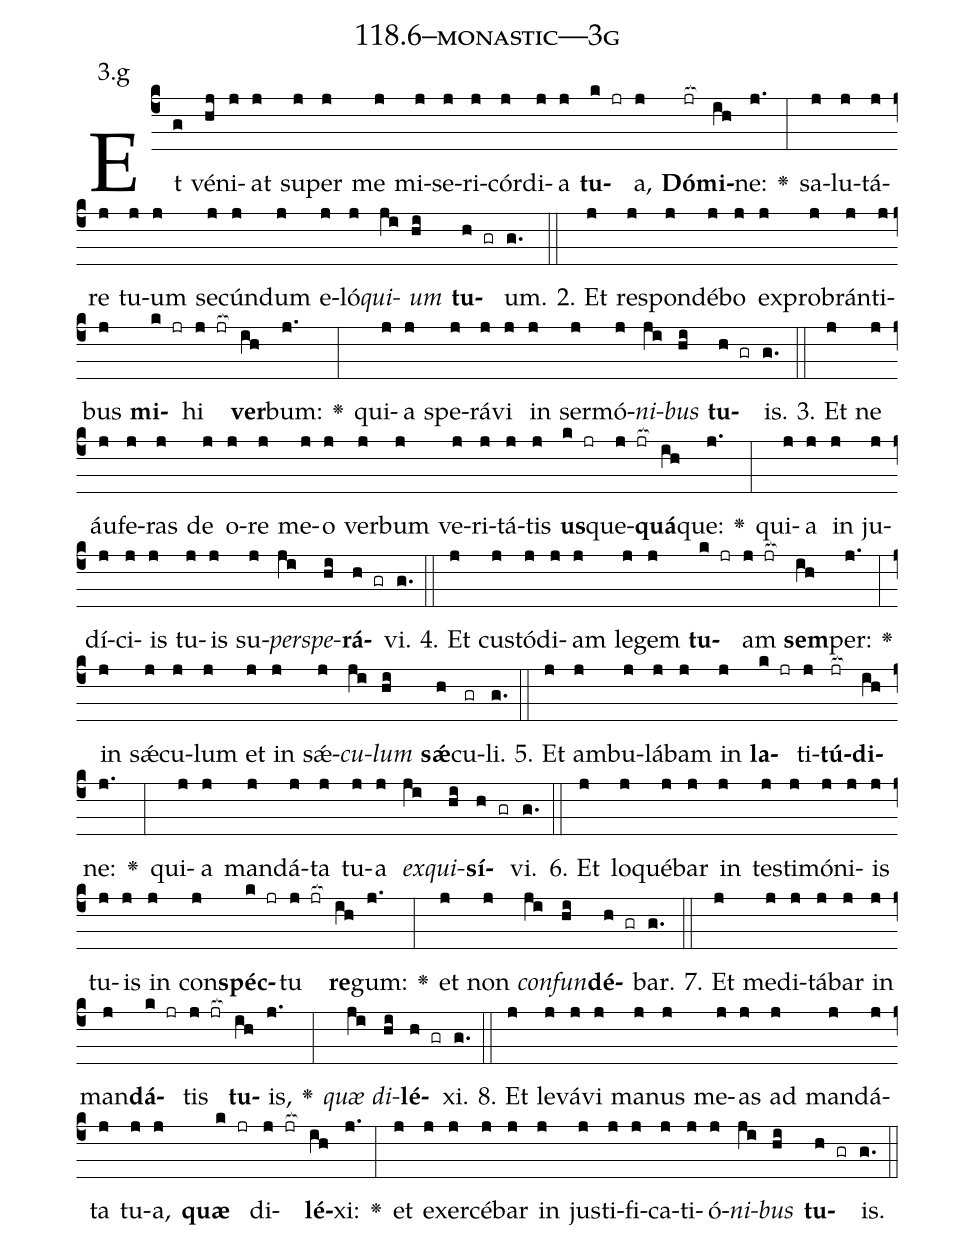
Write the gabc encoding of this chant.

name: 118.6--monastic---3g;
annotation: 3.g;
%%
(c4)Et(g) vé(hj)ni(j)at(j) su(j)per(j) me(j) mi(j)se(j)ri(j)cór(j)di(j)a(j) <b>tu</b>(k jr)a,(j) <b>Dó</b>(jr[ocb:1{])<b>mi</b>(ih[ocb:0}])ne:(j.) <v>\greheightstar</v>(:) sa(j)lu(j)tá(j)re(j) tu(j)um(j) se(j)cún(j)dum(j) e(j)ló(j)<i>qui</i>(ji)<i>um</i>(hi) <b>tu</b>(h gr)um.(g.) (::)
2. Et(j) re(j)spon(j)dé(j)bo(j) ex(j)pro(j)brán(j)ti(j)bus(j) <b>mi</b>(k jr)hi(j jr[ocb:1{]) <b>ver</b>(ih[ocb:0}])bum:(j.) <v>\greheightstar</v>(:) qui(j)a(j) spe(j)rá(j)vi(j) in(j) ser(j)mó(j)<i>ni</i>(ji)<i>bus</i>(hi) <b>tu</b>(h gr)is.(g.) (::)
3. Et(j) ne(j) áu(j)fe(j)ras(j) de(j) o(j)re(j) me(j)o(j) ver(j)bum(j) ve(j)ri(j)tá(j)tis(j) <b>us</b>(k jr)que(j jr[ocb:1{])<b>quá</b>(ih[ocb:0}])que:(j.) <v>\greheightstar</v>(:) qui(j)a(j) in(j) ju(j)dí(j)ci(j)is(j) tu(j)is(j) su(j)<i>per</i>(ji)<i>spe</i>(hi)<b>rá</b>(h gr)vi.(g.) (::)
4. Et(j) cus(j)tó(j)di(j)am(j) le(j)gem(j) <b>tu</b>(k jr)am(j jr[ocb:1{]) <b>sem</b>(ih[ocb:0}])per:(j.) <v>\greheightstar</v>(:) in(j) sǽ(j)cu(j)lum(j) et(j) in(j) sǽ(j)<i>cu</i>(ji)<i>lum</i>(hi) <b>sǽ</b>(h)cu(gr)li.(g.) (::)
5. Et(j) am(j)bu(j)lá(j)bam(j) in(j) <b>la</b>(k jr)ti(j)<b>tú</b>(jr[ocb:1{])<b>di</b>(ih[ocb:0}])ne:(j.) <v>\greheightstar</v>(:) qui(j)a(j) man(j)dá(j)ta(j) tu(j)a(j) <i>ex</i>(ji)<i>qui</i>(hi)<b>sí</b>(h gr)vi.(g.) (::)
6. Et(j) lo(j)qué(j)bar(j) in(j) tes(j)ti(j)mó(j)ni(j)is(j) tu(j)is(j) in(j) con(j)<b>spéc</b>(k jr)tu(j jr[ocb:1{]) <b>re</b>(ih[ocb:0}])gum:(j.) <v>\greheightstar</v>(:) et(j) non(j) <i>con</i>(ji)<i>fun</i>(hi)<b>dé</b>(h gr)bar.(g.) (::)
7. Et(j) me(j)di(j)tá(j)bar(j) in(j) man(j)<b>dá</b>(k jr)tis(j jr[ocb:1{]) <b>tu</b>(ih[ocb:0}])is,(j.) <v>\greheightstar</v>(:) <i>quæ</i>(ji) <i>di</i>(hi)<b>lé</b>(h gr)xi.(g.) (::)
8. Et(j) le(j)vá(j)vi(j) ma(j)nus(j) me(j)as(j) ad(j) man(j)dá(j)ta(j) tu(j)a,(j) <b>quæ</b>(k jr) di(j jr[ocb:1{])<b>lé</b>(ih[ocb:0}])xi:(j.) <v>\greheightstar</v>(:) et(j) ex(j)er(j)cé(j)bar(j) in(j) jus(j)ti(j)fi(j)ca(j)ti(j)ó(j)<i>ni</i>(ji)<i>bus</i>(hi) <b>tu</b>(h gr)is.(g.) (::)
